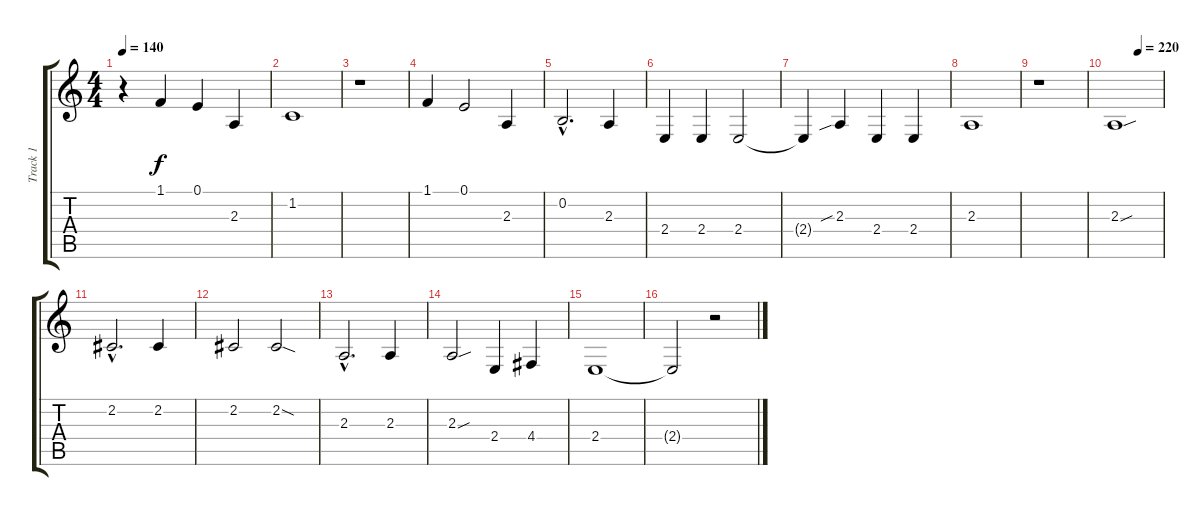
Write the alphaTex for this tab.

\track ("Track 1" "Track 1") {instrument electricgrandpiano}
\staff {score tabs}
\tuning (E4 B3 G3 D3 A2 E2) {hide}
\ts (4 4)
\tempo 140
\clef g2
\ks c
r.4{dy f} 1.1.4 0.1.4 2.3.4 |
1.2.1 |
r.1 |
1.1.4 0.1.2 2.3.4 |
0.2{hac}.2{d} 2.3.4 |
2.4.4 2.4.4 2.4.2 |
2.4{t}.4 2.3{sib}.4 2.4.4 2.4.4 |
2.3.1 |
r.1 |
\tempo (220 0.5)
2.3{sou}.1 |
2.2{hac}.2{d} 2.2.4 |
2.2.2 2.2{sod}.2 |
2.3{hac}.2{d} 2.3.4 |
2.3{sou}.2 2.4.4 4.4.4 |
2.4.1 |
2.4{t}.2 r.2
